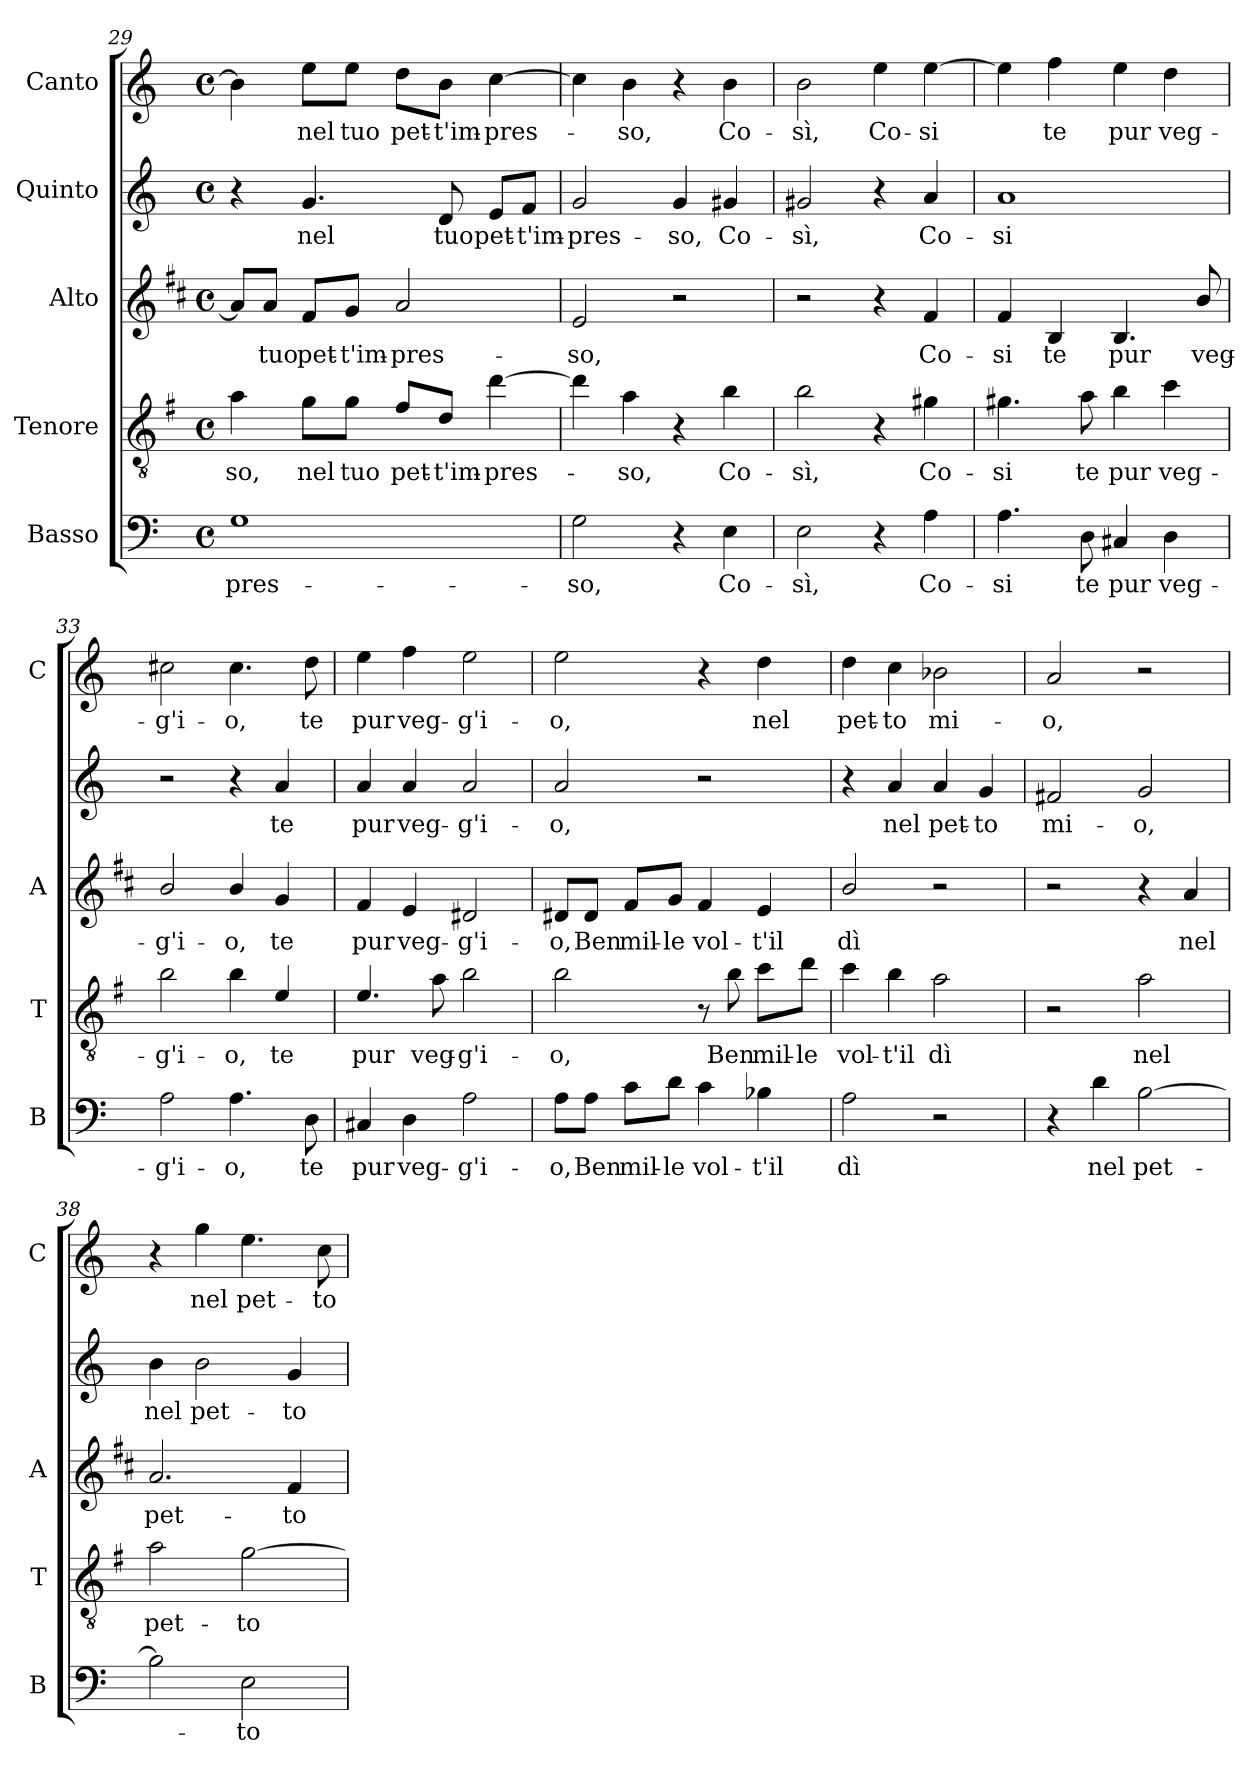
**kern	**text	**kern	**text	**kern	**text	**kern	**text	**kern	**text
*part5	*part5	*part4	*part4	*part3	*part3	*part2	*part2	*part1	*part1
*staff5	*staff5	*staff4	*staff4	*staff3	*staff3	*staff2	*staff2	*staff1	*staff1
*I"Basso	*	*I"Tenore	*	*I"Alto	*	*I"Quinto	*	*I"Canto	*
*I'B	*	*I'T	*	*I'A	*	*	*	*I'C	*
*clefF4	*	*clefGv2	*	*clefG2	*	*clefG2	*	*clefG2	*
*	*	*ITrd4c7	*	*ITrd1c2	*	*	*	*	*
*k[]	*	*k[]	*	*k[]	*	*k[]	*	*k[]	*
*C:	*	*C:	*	*C:	*	*C:	*	*C:	*
*M4/4	*	*M4/4	*	*M4/4	*	*M4/4	*	*M4/4	*
*met(c)	*	*met(c)	*	*met(c)	*	*met(c)	*	*met(c)	*
=29	=29	=29	=29	=29	=29	=29	=29	=29	=29
!	!LO:LY:b	!	!LO:LY:b	!	!	!	!	!	!
1G	-pres-	4d\	-so,	8g/L]	.	4r	.	4b\]	.
!	!	!	!	!	!LO:LY:b	!	!	!	!
.	.	.	.	8g/J	tuo	.	.	.	.
!	!	!	!LO:LY:b	!	!LO:LY:b	!	!LO:LY:b	!	!LO:LY:b
.	.	8c\L	nel	8e/L	pet-	4.g/	nel	8ee\L	nel
!	!	!	!LO:LY:b	!	!LO:LY:b	!	!	!	!LO:LY:b
.	.	8c\J	tuo	8f/J	-t'im-	.	.	8ee\J	tuo
!	!	!	!LO:LY:b	!	!LO:LY:b	!	!	!	!LO:LY:b
.	.	8B/L	pet-	2g/	-pres-	.	.	8dd\L	pet-
!	!	!	!LO:LY:b	!	!	!	!LO:LY:b	!	!LO:LY:b
.	.	8G/J	-t'im-	.	.	8d/	tuo	8b\J	-t'im-
!	!	!	!LO:LY:b	!	!	!	!LO:LY:b	!	!LO:LY:b
.	.	[4g\	-pres-	.	.	8e/L	pet-	[4cc\	-pres-
!	!	!	!	!	!	!	!LO:LY:b	!	!
.	.	.	.	.	.	8f/J	-t'im-	.	.
!!LO:LB:g=z
=30	=30	=30	=30	=30	=30	=30	=30	=30	=30
!	!LO:LY:b	!	!	!	!LO:LY:b	!	!LO:LY:b	!	!
2G\	-so,	4g\]	.	2d/	-so,	2g/	-pres-	4cc\]	.
!	!	!	!LO:LY:b	!	!	!	!	!	!LO:LY:b
.	.	4d\	-so,	.	.	.	.	4b\	-so,
!	!	!	!	!	!	!	!LO:LY:b	!	!
4r	.	4r	.	2r	.	4g/	-so,	4r	.
!	!LO:LY:b	!	!LO:LY:b	!	!	!	!LO:LY:b	!	!LO:LY:b
4E\	Co-	4e\	Co-	.	.	4g#X/	Co-	4b\	Co-
=31	=31	=31	=31	=31	=31	=31	=31	=31	=31
!	!LO:LY:b	!	!LO:LY:b	!	!	!	!LO:LY:b	!	!LO:LY:b
2E\	-sì,	2e\	-sì,	2r	.	2g#X/	-sì,	2b\	-sì,
!	!	!	!	!	!	!	!	!	!LO:LY:b
4r	.	4r	.	4r	.	4r	.	4ee\	Co-
!	!LO:LY:b	!	!LO:LY:b	!	!LO:LY:b	!	!LO:LY:b	!	!LO:LY:b
4A\	Co-	4c#X\	Co-	4e/	Co-	4a/	Co-	[4ee\	-si
=32	=32	=32	=32	=32	=32	=32	=32	=32	=32
!	!LO:LY:b	!	!LO:LY:b	!	!LO:LY:b	!	!LO:LY:b	!	!
4.A\	-si	4.c#X\	-si	4e/	-si	1a	-si	4ee\]	.
!	!	!	!	!	!LO:LY:b	!	!	!	!LO:LY:b
.	.	.	.	4A/	te	.	.	4ff\	te
!	!LO:LY:b	!	!LO:LY:b	!	!	!	!	!	!
8D\	te	8d\	te	.	.	.	.	.	.
!	!LO:LY:b	!	!LO:LY:b	!	!LO:LY:b	!	!	!	!LO:LY:b
4C#X/	pur	4e\	pur	4.A/	pur	.	.	4ee\	pur
!	!LO:LY:b	!	!LO:LY:b	!	!	!	!	!	!LO:LY:b
4D\	veg-	4f\	veg-	.	.	.	.	4dd\	veg-
!	!	!	!	!	!LO:LY:b	!	!	!	!
.	.	.	.	8a/	veg-	.	.	.	.
=33	=33	=33	=33	=33	=33	=33	=33	=33	=33
!	!LO:LY:b	!	!LO:LY:b	!	!LO:LY:b	!	!	!	!LO:LY:b
2A\	-g'i-	2e\	-g'i-	2a/	-g'i-	2r	.	2cc#X\	-g'i-
!	!LO:LY:b	!	!LO:LY:b	!	!LO:LY:b	!	!	!	!LO:LY:b
4.A\	-o,	4e\	-o,	4a/	-o,	4r	.	4.cc#\	-o,
!	!	!	!LO:LY:b	!	!LO:LY:b	!	!LO:LY:b	!	!
.	.	4A/	te	4f/	te	4a/	te	.	.
!	!LO:LY:b	!	!	!	!	!	!	!	!LO:LY:b
8D\	te	.	.	.	.	.	.	8dd\	te
=34	=34	=34	=34	=34	=34	=34	=34	=34	=34
!	!LO:LY:b	!	!LO:LY:b	!	!LO:LY:b	!	!LO:LY:b	!	!LO:LY:b
4C#X/	pur	4.A/	pur	4e/	pur	4a/	pur	4ee\	pur
!	!LO:LY:b	!	!	!	!LO:LY:b	!	!LO:LY:b	!	!LO:LY:b
4D\	veg-	.	.	4d/	veg-	4a/	veg-	4ff\	veg-
!	!	!	!LO:LY:b	!	!	!	!	!	!
.	.	8d\	veg-	.	.	.	.	.	.
!	!LO:LY:b	!	!LO:LY:b	!	!LO:LY:b	!	!LO:LY:b	!	!LO:LY:b
2A\	-g'i-	2e\	-g'i-	2c#X/	-g'i-	2a/	-g'i-	2ee\	-g'i-
=35	=35	=35	=35	=35	=35	=35	=35	=35	=35
!	!LO:LY:b	!	!LO:LY:b	!	!LO:LY:b	!	!LO:LY:b	!	!LO:LY:b
8A\L	-o,	2e\	-o,	8c#X/L	-o,	2a/	-o,	2ee\	-o,
!	!LO:LY:b	!	!	!	!LO:LY:b	!	!	!	!
8A\J	Ben	.	.	8c#/J	Ben	.	.	.	.
!	!LO:LY:b	!	!	!	!LO:LY:b	!	!	!	!
8c\L	mil-	.	.	8e/L	mil-	.	.	.	.
!	!LO:LY:b	!	!	!	!LO:LY:b	!	!	!	!
8d\J	-le	.	.	8f/J	-le	.	.	.	.
!	!LO:LY:b	!	!	!	!LO:LY:b	!	!	!	!
4c\	vol-	8r	.	4e/	vol-	2r	.	4r	.
!	!	!	!LO:LY:b	!	!	!	!	!	!
.	.	8e\	Ben	.	.	.	.	.	.
!	!LO:LY:b	!	!LO:LY:b	!	!LO:LY:b	!	!	!	!LO:LY:b
4B-X\	-t'il	8f\L	mil-	4d/	-t'il	.	.	4dd\	nel
!	!	!	!LO:LY:b	!	!	!	!	!	!
.	.	8g\J	-le	.	.	.	.	.	.
!!LO:LB:g=z
=36	=36	=36	=36	=36	=36	=36	=36	=36	=36
!	!LO:LY:b	!	!LO:LY:b	!	!LO:LY:b	!	!	!	!LO:LY:b
2A\	dì	4f\	vol-	2a/	dì	4r	.	4dd\	pet-
!	!	!	!LO:LY:b	!	!	!	!LO:LY:b	!	!LO:LY:b
.	.	4e\	-t'il	.	.	4a/	nel	4cc\	-to
!	!	!	!LO:LY:b	!	!	!	!LO:LY:b	!	!LO:LY:b
2r	.	2d\	dì	2r	.	4a/	pet-	2b-X\	mi-
!	!	!	!	!	!	!	!LO:LY:b	!	!
.	.	.	.	.	.	4g/	-to	.	.
=37	=37	=37	=37	=37	=37	=37	=37	=37	=37
!	!	!	!	!	!	!	!LO:LY:b	!	!LO:LY:b
4r	.	2r	.	2r	.	2f#X/	mi-	2a/	-o,
!	!LO:LY:b	!	!	!	!	!	!	!	!
4d\	nel	.	.	.	.	.	.	.	.
!	!LO:LY:b	!	!LO:LY:b	!	!	!	!LO:LY:b	!	!
[2B\	pet-	2d\	nel	4r	.	2g/	-o,	2r	.
!	!	!	!	!	!LO:LY:b	!	!	!	!
.	.	.	.	4g/	nel	.	.	.	.
=38	=38	=38	=38	=38	=38	=38	=38	=38	=38
!	!	!	!LO:LY:b	!	!LO:LY:b	!	!LO:LY:b	!	!
2B\]	.	2d\	pet-	2.g/	pet-	4b\	nel	4r	.
!	!	!	!	!	!	!	!LO:LY:b	!	!LO:LY:b
.	.	.	.	.	.	2b\	pet-	4gg\	nel
!	!LO:LY:b	!	!LO:LY:b	!	!	!	!	!	!LO:LY:b
2E\	-to	[2c\	-to	.	.	.	.	4.ee\	pet-
!	!	!	!	!	!LO:LY:b	!	!LO:LY:b	!	!
.	.	.	.	4e/	-to	4g/	-to	.	.
!	!	!	!	!	!	!	!	!	!LO:LY:b
.	.	.	.	.	.	.	.	8cc\	-to
=	=	=	=	=	=	=	=	=	=
*-	*-	*-	*-	*-	*-	*-	*-	*-	*-
